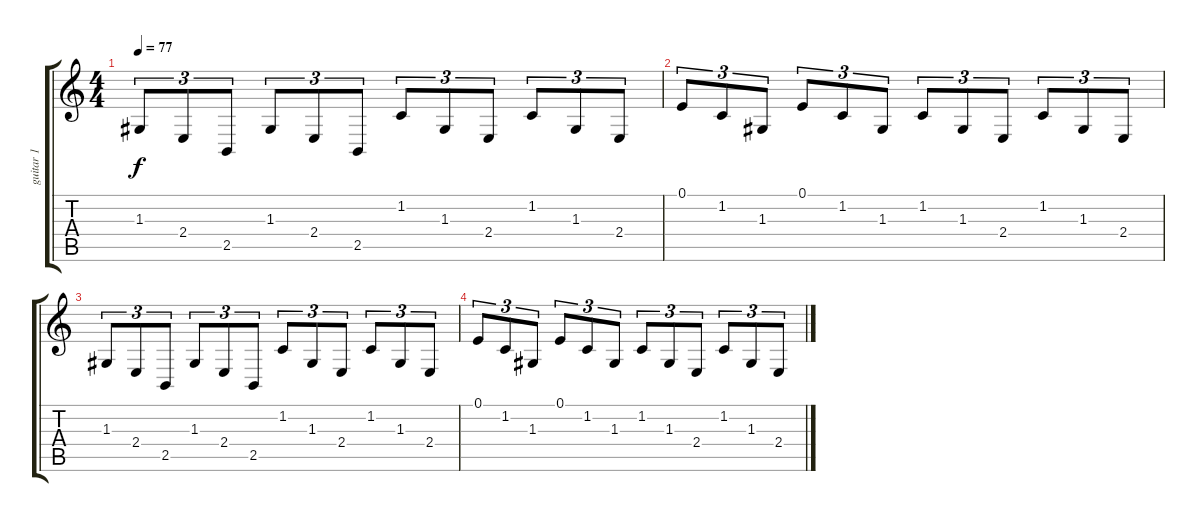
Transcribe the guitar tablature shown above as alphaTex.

\track ("guitar 1" "guitar 1") {instrument acousticgrandpiano}
\staff {score tabs}
\tuning (E4 B3 G3 D3 A2 E2) {hide}
\ts (4 4)
\tempo 77
\clef g2
\ks c
1.3.8{tu (3 2) dy f} 2.4.8{tu (3 2)} 2.5.8{tu (3 2)} 1.3.8{tu (3 2)} 2.4.8{tu (3 2)} 2.5.8{tu (3 2)} 1.2.8{tu (3 2)} 1.3.8{tu (3 2)} 2.4.8{tu (3 2)} 1.2.8{tu (3 2)} 1.3.8{tu (3 2)} 2.4.8{tu (3 2)} |
0.1.8{tu (3 2)} 1.2.8{tu (3 2)} 1.3.8{tu (3 2)} 0.1.8{tu (3 2)} 1.2.8{tu (3 2)} 1.3.8{tu (3 2)} 1.2.8{tu (3 2)} 1.3.8{tu (3 2)} 2.4.8{tu (3 2)} 1.2.8{tu (3 2)} 1.3.8{tu (3 2)} 2.4.8{tu (3 2)} |
1.3.8{tu (3 2)} 2.4.8{tu (3 2)} 2.5.8{tu (3 2)} 1.3.8{tu (3 2)} 2.4.8{tu (3 2)} 2.5.8{tu (3 2)} 1.2.8{tu (3 2)} 1.3.8{tu (3 2)} 2.4.8{tu (3 2)} 1.2.8{tu (3 2)} 1.3.8{tu (3 2)} 2.4.8{tu (3 2)} |
0.1.8{tu (3 2)} 1.2.8{tu (3 2)} 1.3.8{tu (3 2)} 0.1.8{tu (3 2)} 1.2.8{tu (3 2)} 1.3.8{tu (3 2)} 1.2.8{tu (3 2)} 1.3.8{tu (3 2)} 2.4.8{tu (3 2)} 1.2.8{tu (3 2)} 1.3.8{tu (3 2)} 2.4.8{tu (3 2)}
